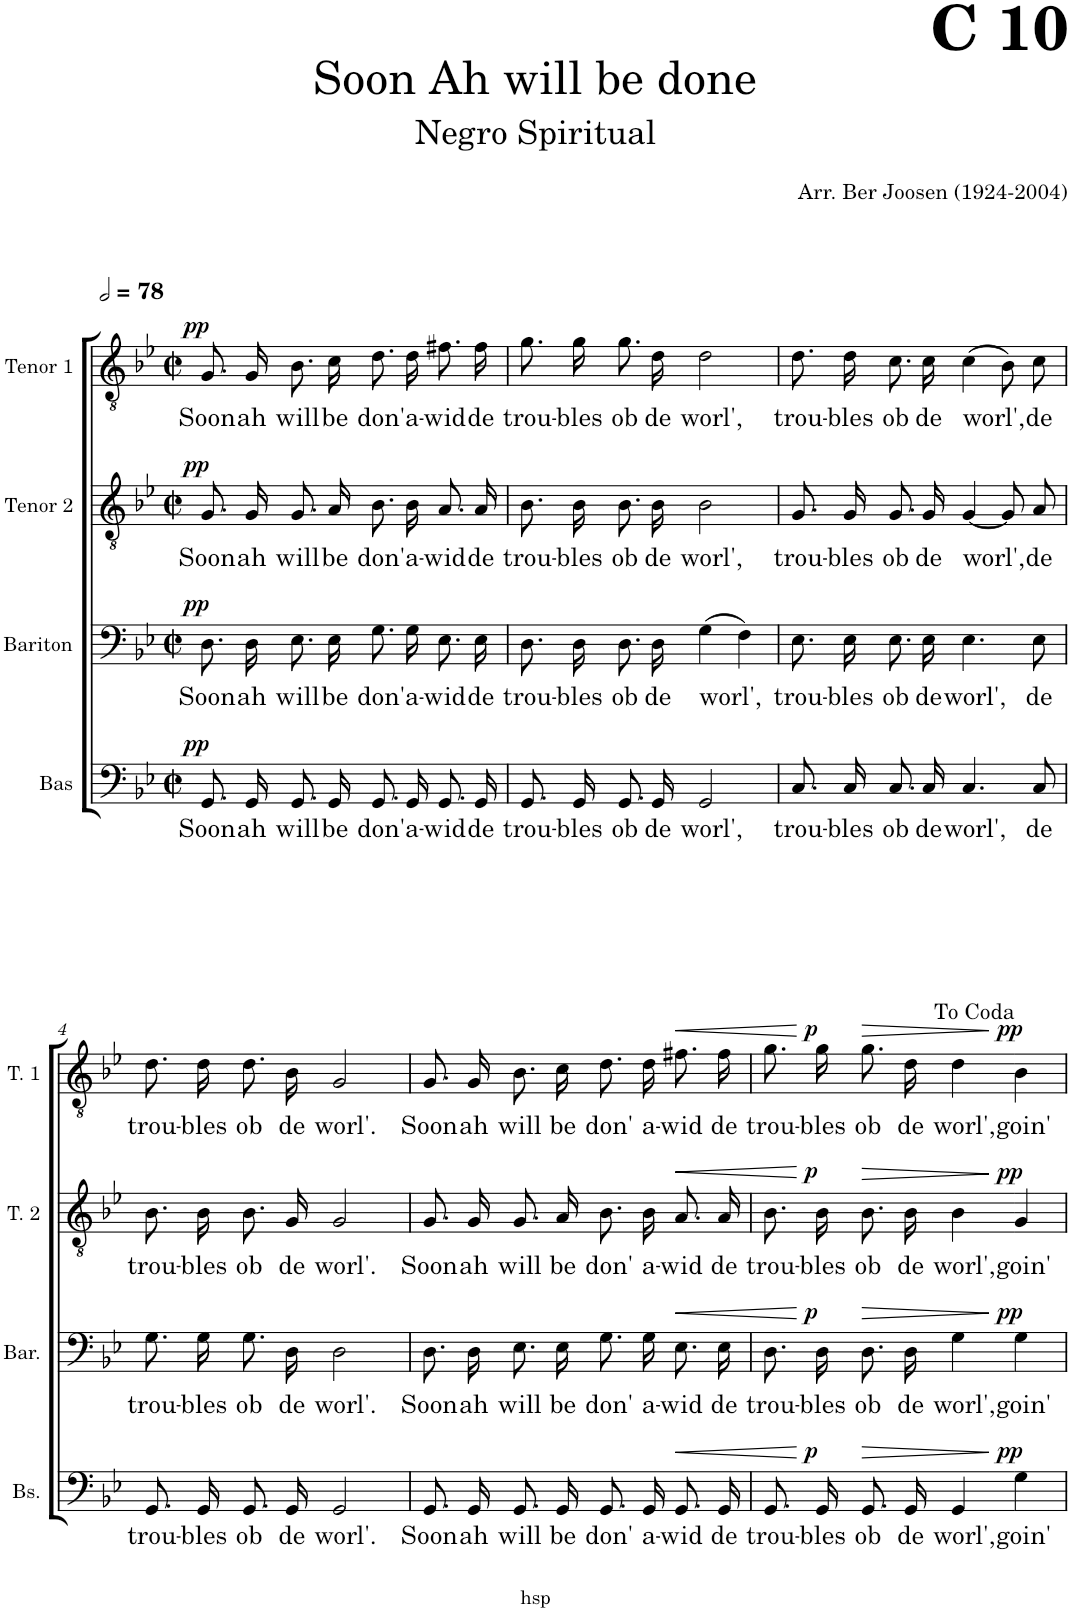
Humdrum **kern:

**kern	**text	**dynam	**kern	**text	**dynam	**kern	**text	**dynam	**kern	**text	**dynam
*part4	*part4	*part4	*part3	*part3	*part3	*part2	*part2	*part2	*part1	*part1	*part1
*staff4	*staff4	*staff4	*staff3	*staff3	*staff3	*staff2	*staff2	*staff2	*staff1	*staff1	*staff1
*I"Bas	*	*	*I"Bariton	*	*	*I"Tenor 2	*	*	*I"Tenor 1	*	*
*I'Bs.	*	*	*I'Bar.	*	*	*I'T. 2	*	*	*I'T. 1	*	*
*clefF4	*	*	*clefF4	*	*	*clefGv2	*	*	*clefGv2	*	*
*k[b-e-]	*	*	*k[b-e-]	*	*	*k[b-e-]	*	*	*k[b-e-]	*	*
*M2/2	*	*	*M2/2	*	*	*M2/2	*	*	*M2/2	*	*
*met(c|)	*	*	*met(c|)	*	*	*met(c|)	*	*	*met(c|)	*	*
*MM156	*	*	*MM156	*	*	*MM156	*	*	*MM156	*	*
=1	=1	=1	=1	=1	=1	=1	=1	=1	=1	=1	=1
!	!LO:LY:b	!LO:DY:a	!	!LO:LY:b	!LO:DY:a	!	!LO:LY:b	!LO:DY:a	!	!LO:LY:b	!LO:DY:a
8.GG/L	Soon	pp	8.D\L	Soon	pp	8.G/L	Soon	pp	8.G/L	Soon	pp
!	!LO:LY:b	!	!	!LO:LY:b	!	!	!LO:LY:b	!	!	!LO:LY:b	!
16GG/K	ah	.	16D\K	ah	.	16G/K	ah	.	16G/K	ah	.
!	!LO:LY:b	!	!	!LO:LY:b	!	!	!LO:LY:b	!	!	!LO:LY:b	!
8.GG/	will	.	8.E-\	will	.	8.G/	will	.	8.B-/	will	.
!	!LO:LY:b	!	!	!LO:LY:b	!	!	!LO:LY:b	!	!	!LO:LY:b	!
16GG/Jk	be	.	16E-\Jk	be	.	16A/Jk	be	.	16c/Jk	be	.
!	!LO:LY:b	!	!	!LO:LY:b	!	!	!LO:LY:b	!	!	!LO:LY:b	!
8.GG/L	don'	.	8.G\L	don'	.	8.B-/L	don'	.	8.d\L	don'	.
!	!LO:LY:b	!	!	!LO:LY:b	!	!	!LO:LY:b	!	!	!LO:LY:b	!
16GG/K	a-	.	16G\K	a-	.	16B-/K	a-	.	16d\K	a-	.
!	!LO:LY:b	!	!	!LO:LY:b	!	!	!LO:LY:b	!	!	!LO:LY:b	!
8.GG/	-wid	.	8.E-\	-wid	.	8.A/	-wid	.	8.f#X\	-wid	.
!	!LO:LY:b	!	!	!LO:LY:b	!	!	!LO:LY:b	!	!	!LO:LY:b	!
16GG/Jk	de	.	16E-\Jk	de	.	16A/Jk	de	.	16f#\Jk	de	.
=2	=2	=2	=2	=2	=2	=2	=2	=2	=2	=2	=2
!	!LO:LY:b	!	!	!LO:LY:b	!	!	!LO:LY:b	!	!	!LO:LY:b	!
8.GG/L	trou-	.	8.D\L	trou-	.	8.B-\L	trou-	.	8.g\L	trou-	.
!	!LO:LY:b	!	!	!LO:LY:b	!	!	!LO:LY:b	!	!	!LO:LY:b	!
16GG/K	-bles	.	16D\K	-bles	.	16B-\K	-bles	.	16g\K	-bles	.
!	!LO:LY:b	!	!	!LO:LY:b	!	!	!LO:LY:b	!	!	!LO:LY:b	!
8.GG/	ob	.	8.D\	ob	.	8.B-\	ob	.	8.g\	ob	.
!	!LO:LY:b	!	!	!LO:LY:b	!	!	!LO:LY:b	!	!	!LO:LY:b	!
16GG/Jk	de	.	16D\Jk	de	.	16B-\Jk	de	.	16d\Jk	de	.
!	!LO:LY:b	!	!	!LO:LY:b	!	!	!LO:LY:b	!	!	!LO:LY:b	!
2GG/	worl',	.	(4G\	worl',	.	2B-\	worl',	.	2d\	worl',	.
.	.	.	4F\)	.	.	.	.	.	.	.	.
=3	=3	=3	=3	=3	=3	=3	=3	=3	=3	=3	=3
!	!LO:LY:b	!	!	!LO:LY:b	!	!	!LO:LY:b	!	!	!LO:LY:b	!
8.C/L	trou-	.	8.E-\L	trou-	.	8.G/L	trou-	.	8.d\L	trou-	.
!	!LO:LY:b	!	!	!LO:LY:b	!	!	!LO:LY:b	!	!	!LO:LY:b	!
16C/K	-bles	.	16E-\K	-bles	.	16G/K	-bles	.	16d\K	-bles	.
!	!LO:LY:b	!	!	!LO:LY:b	!	!	!LO:LY:b	!	!	!LO:LY:b	!
8.C/	ob	.	8.E-\	ob	.	8.G/	ob	.	8.c\	ob	.
!	!LO:LY:b	!	!	!LO:LY:b	!	!	!LO:LY:b	!	!	!LO:LY:b	!
16C/Jk	de	.	16E-\Jk	de	.	16G/Jk	de	.	16c\Jk	de	.
!	!LO:LY:b	!	!	!LO:LY:b	!	!	!LO:LY:b	!	!	!LO:LY:b	!
4.C/	worl',	.	4.E-\	worl',	.	[4G/	worl',	.	(4c\	worl',	.
.	.	.	.	.	.	8G/L]	.	.	8B-\L)	.	.
!	!LO:LY:b	!	!	!LO:LY:b	!	!	!LO:LY:b	!	!	!LO:LY:b	!
8C/	de	.	8E-\	de	.	8A/J	de	.	8c\J	de	.
!!LO:LB:g=z
=4	=4	=4	=4	=4	=4	=4	=4	=4	=4	=4	=4
!	!LO:LY:b	!	!	!LO:LY:b	!	!	!LO:LY:b	!	!	!LO:LY:b	!
8.GG/L	trou-	.	8.G\L	trou-	.	8.B-/L	trou-	.	8.d\L	trou-	.
!	!LO:LY:b	!	!	!LO:LY:b	!	!	!LO:LY:b	!	!	!LO:LY:b	!
16GG/K	-bles	.	16G\K	-bles	.	16B-/K	-bles	.	16d\K	-bles	.
!	!LO:LY:b	!	!	!LO:LY:b	!	!	!LO:LY:b	!	!	!LO:LY:b	!
8.GG/	ob	.	8.G\	ob	.	8.B-/	ob	.	8.d\	ob	.
!	!LO:LY:b	!	!	!LO:LY:b	!	!	!LO:LY:b	!	!	!LO:LY:b	!
16GG/Jk	de	.	16D\Jk	de	.	16G/Jk	de	.	16B-\Jk	de	.
!	!LO:LY:b	!	!	!LO:LY:b	!	!	!LO:LY:b	!	!	!LO:LY:b	!
2GG/	worl'.	.	2D\	worl'.	.	2G/	worl'.	.	2G/	worl'.	.
=5	=5	=5	=5	=5	=5	=5	=5	=5	=5	=5	=5
!	!LO:LY:b	!	!	!LO:LY:b	!	!	!LO:LY:b	!	!	!LO:LY:b	!
8.GG/L	Soon	.	8.D\L	Soon	.	8.G/L	Soon	.	8.G/L	Soon	.
!	!LO:LY:b	!	!	!LO:LY:b	!	!	!LO:LY:b	!	!	!LO:LY:b	!
16GG/K	ah	.	16D\K	ah	.	16G/K	ah	.	16G/K	ah	.
!	!LO:LY:b	!	!	!LO:LY:b	!	!	!LO:LY:b	!	!	!LO:LY:b	!
8.GG/	will	.	8.E-\	will	.	8.G/	will	.	8.B-/	will	.
!	!LO:LY:b	!	!	!LO:LY:b	!	!	!LO:LY:b	!	!	!LO:LY:b	!
16GG/Jk	be	.	16E-\Jk	be	.	16A/Jk	be	.	16c/Jk	be	.
!	!LO:LY:b	!	!	!LO:LY:b	!	!	!LO:LY:b	!	!	!LO:LY:b	!
8.GG/L	don'	.	8.G\L	don'	.	8.B-/L	don'	.	8.d\L	don'	.
!	!LO:LY:b	!	!	!LO:LY:b	!	!	!LO:LY:b	!	!	!LO:LY:b	!
16GG/K	a-	.	16G\K	a-	.	16B-/K	a-	.	16d\K	a-	.
!	!LO:LY:b	!LO:HP:b	!	!LO:LY:b	!LO:HP:b	!	!LO:LY:b	!LO:HP:b	!	!LO:LY:b	!LO:HP:b
8.GG/	-wid	<	8.E-\	-wid	<	8.A/	-wid	<	8.f#X\	-wid	<
!	!LO:LY:b	!	!	!LO:LY:b	!	!	!LO:LY:b	!	!	!LO:LY:b	!
16GG/Jk	de	.	16E-\Jk	de	.	16A/Jk	de	.	16f#\Jk	de	.
=6	=6	=6	=6	=6	=6	=6	=6	=6	=6	=6	=6
!	!LO:LY:b	!	!	!LO:LY:b	!	!	!LO:LY:b	!	!	!LO:LY:b	!
8.GG/L	trou-	.	8.D\L	trou-	.	8.B-\L	trou-	.	8.g\L	trou-	.
!	!LO:LY:b	!LO:DY:n=1:a	!	!LO:LY:b	!LO:DY:n=1:a	!	!LO:LY:b	!LO:DY:n=1:a	!	!LO:LY:b	!LO:DY:n=1:a
16GG/K	-bles	[ p	16D\K	-bles	[ p	16B-\K	-bles	[ p	16g\K	-bles	[ p
!	!LO:LY:b	!LO:HP:b	!	!LO:LY:b	!LO:HP:b	!	!LO:LY:b	!LO:HP:b	!	!LO:LY:b	!LO:HP:b
8.GG/	ob	>	8.D\	ob	>	8.B-\	ob	>	8.g\	ob	>
!	!LO:LY:b	!	!	!LO:LY:b	!	!	!LO:LY:b	!	!	!LO:LY:b	!
16GG/Jk	de	.	16D\Jk	de	.	16B-\Jk	de	.	16d\Jk	de	.
!	!LO:LY:b	!	!	!LO:LY:b	!	!	!LO:LY:b	!	!	!LO:LY:b	!
4GG/	worl',	.	4G\	worl',	.	4B-\	worl',	.	4d\	worl',	.
.	.	]	.	.	]	.	.	]	.	.	]
=6X1-	=6X1-	=6X1-	=6X1-	=6X1-	=6X1-	=6X1-	=6X1-	=6X1-	=6X1-	=6X1-	=6X1-
!	!LO:LY:b	!LO:DY:a	!	!LO:LY:b	!LO:DY:a	!	!LO:LY:b	!LO:DY:a	!	!LO:LY:b	!LO:DY:a
4G\	goin'	pp	4G\	goin'	pp	4G/	goin'	pp	4B-\	goin'	pp
=	=	=	=	=	=	=	=	=	=	=	=
*-	*-	*-	*-	*-	*-	*-	*-	*-	*-	*-	*-
